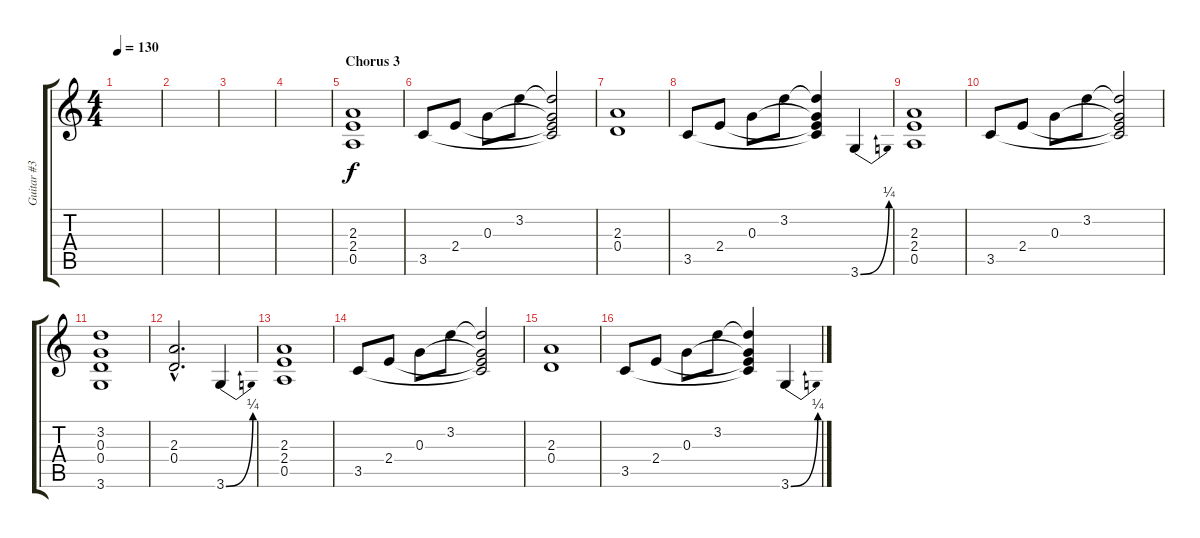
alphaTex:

\track ("Guitar #3 - Rhythm" "Guitar #3 ") {instrument distortionguitar}
\staff {score tabs}
\tuning (E4 B3 G3 D3 A2 E2) {hide}
\ts (4 4)
\tempo 130
\clef g2
\ks c
|
|
|
|
\section ("" "Chorus 3")
(2.3 2.4 0.5).1 |
3.5.8 2.4.8 0.3.8 3.2.8 (3.2{t} 0.3{t} 2.4{t} 3.5{t}).2 |
(2.3 0.4).1 |
3.5.8 2.4.8 0.3.8 3.2.8 (3.2{t} 0.3{t} 2.4{t} 3.5{t}).4 3.6{be (bend 0 0 60 1)}.4 |
(2.3 2.4 0.5).1 |
3.5.8 2.4.8 0.3.8 3.2.8 (3.2{t} 0.3{t} 2.4{t} 3.5{t}).2 |
(3.2 0.3 0.4 3.6).1 |
(2.3{hac} 0.4{hac}).2{d} 3.6{be (bend 0 0 60 1)}.4 |
(2.3 2.4 0.5).1 |
3.5.8 2.4.8 0.3.8 3.2.8 (3.2{t} 0.3{t} 2.4{t} 3.5{t}).2 |
(2.3 0.4).1 |
3.5.8 2.4.8 0.3.8 3.2.8 (3.2{t} 0.3{t} 2.4{t} 3.5{t}).4 3.6{be (bend 0 0 60 1)}.4
